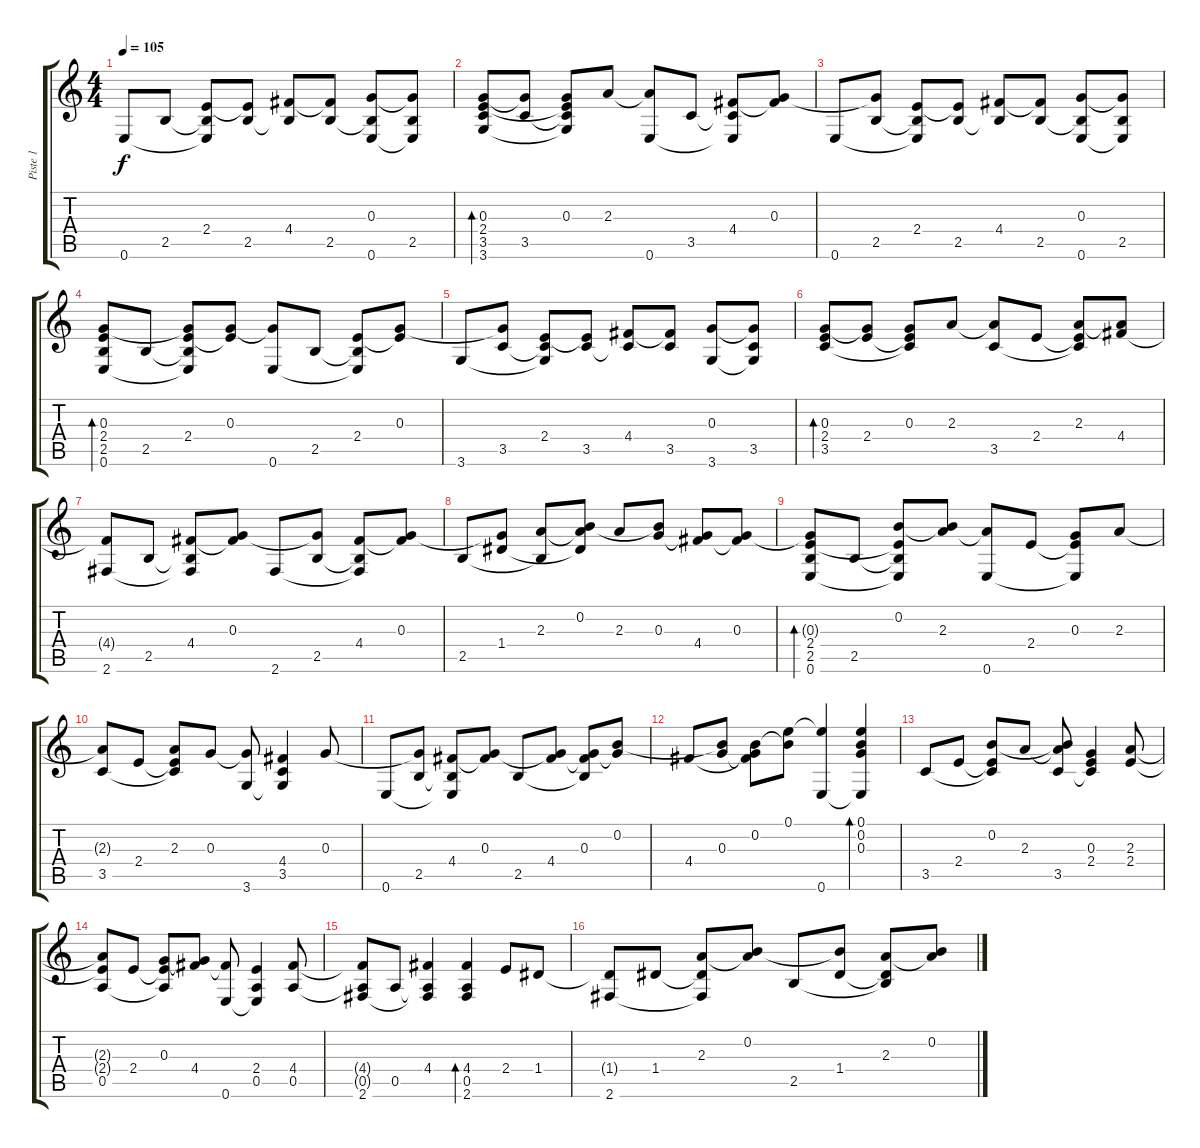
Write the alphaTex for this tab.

\track ("Piste 1" "Piste 1") {instrument acousticguitarsteel}
\staff {score tabs}
\tuning (E4 B3 G3 D3 A2 E2) {hide}
\ts (4 4)
\tempo 105
\clef g2
\ks c
0.6.8{dy f instrument acousticguitarsteel} 2.5.8 (2.4 2.5{t} 0.6{t}).8 (2.4{t} 2.5).8 (4.4 2.5{t}).8 (4.4{t} 2.5).8 (0.3 2.5{t} 0.6).8 (0.3{t} 2.5 0.6{t}).8 |
(0.3 2.4 3.5 3.6).8{bd 240} (0.3{t} 3.5).8 (0.3 2.4{t} 3.5{t} 3.6{t}).8 2.3.8 (2.3{t} 0.6).8 3.5.8 (4.4 3.5{t} 0.6{t}).8 (0.3 4.4{t}).8 |
0.6.8 (0.3{t} 2.5).8 (2.4 2.5{t} 0.6{t}).8 (2.4{t} 2.5).8 (4.4 2.5{t}).8 (4.4{t} 2.5).8 (0.3 2.5{t} 0.6).8 (0.3{t} 2.5 0.6{t}).8 |
(0.3 2.4 2.5 0.6).8{bd 240} 2.5.8 (0.3{t} 2.4 2.5{t} 0.6{t}).8 (0.3 2.4{t}).8 (0.3{t} 0.6).8 2.5.8 (2.4 2.5{t} 0.6{t}).8 (0.3 2.4{t}).8 |
3.6.8 (0.3{t} 3.5).8 (2.4 3.5{t} 3.6{t}).8 (2.4{t} 3.5).8 (4.4 3.5{t}).8 (4.4{t} 3.5).8 (0.3 3.6).8 (0.3{t} 3.5 3.6{t}).8 |
(0.3 2.4 3.5).8{bd 240} (0.3{t} 2.4).8 (0.3 2.4{t} 3.5{t}).8 2.3.8 (2.3{t} 3.5).8 2.4.8 (2.3 2.4{t} 3.5{t}).8 (2.3{t} 4.4).8 |
(4.4{t} 2.6).8 2.5.8 (4.4 2.5{t} 2.6{t}).8 (0.3 4.4{t}).8 2.6.8 (0.3{t} 2.5).8 (4.4 2.5{t} 2.6{t}).8 (0.3 4.4{t}).8 |
2.5.8 (0.3{t} 1.4).8 (2.3 2.5{t}).8 (0.2 2.3{t} 1.4{t}).8 2.3.8 (0.2{t} 0.3).8 (0.3{t} 4.4).8 (0.3 4.4{t}).8 |
(0.3{t} 2.4 2.5 0.6).8{bd 240} 2.5.8 (0.2 2.4{t} 2.5{t} 0.6{t}).8 (0.2{t} 2.3).8 (2.3{t} 0.6).8 2.4.8 (0.3 2.4{t} 0.6{t}).8 2.3.8 |
(2.3{t} 3.5).8 2.4.8 (2.3 2.4{t} 3.5{t}).8 0.3.8 (0.3{t} 3.6).8 (4.4 3.5 3.6{t}).4 0.3.8 |
0.6.8 (0.3{t} 2.5).8 (4.4 2.5{t} 0.6{t}).8 (0.3 4.4{t}).8 2.5.8 (0.3{t} 4.4).8 (0.3 4.4{t} 2.5{t}).8 (0.2 0.3{t}).8 |
4.4.8 (0.2{t} 0.3).8 (0.2 0.3{t} 4.4{t}).8 (0.1 0.2{t}).8 (0.1{t} 0.6).4 (0.1 0.2 0.3 0.6{t}).4{bd 240} |
3.5.8 2.4.8 (0.2 2.4{t} 3.5{t}).8 2.3.8 (0.2{t} 2.3{t} 3.5).8 (0.3 2.4 3.5{t}).4 (2.3 2.4).8 |
(2.3{t} 2.4{t} 0.5).8 2.4.8 (0.3 2.4{t} 0.5{t}).8 (0.3{t} 4.4).8 (4.4{t} 0.6).8 (2.4 0.5 0.6{t}).4 (4.4 0.5).8 |
(4.4{t} 0.5{t} 2.6).8 0.5.8 (4.4 0.5{t} 2.6{t}).4 (4.4 0.5 2.6).4{bd 240} 2.4.8 1.4.8 |
(1.4{t} 2.6).8 1.4.8 (2.3 1.4{t} 2.6{t}).8 (0.2 2.3{t}).8 2.5.8 (0.2{t} 1.4).8 (2.3 1.4{t} 2.5{t}).8 (0.2 2.3{t}).8
